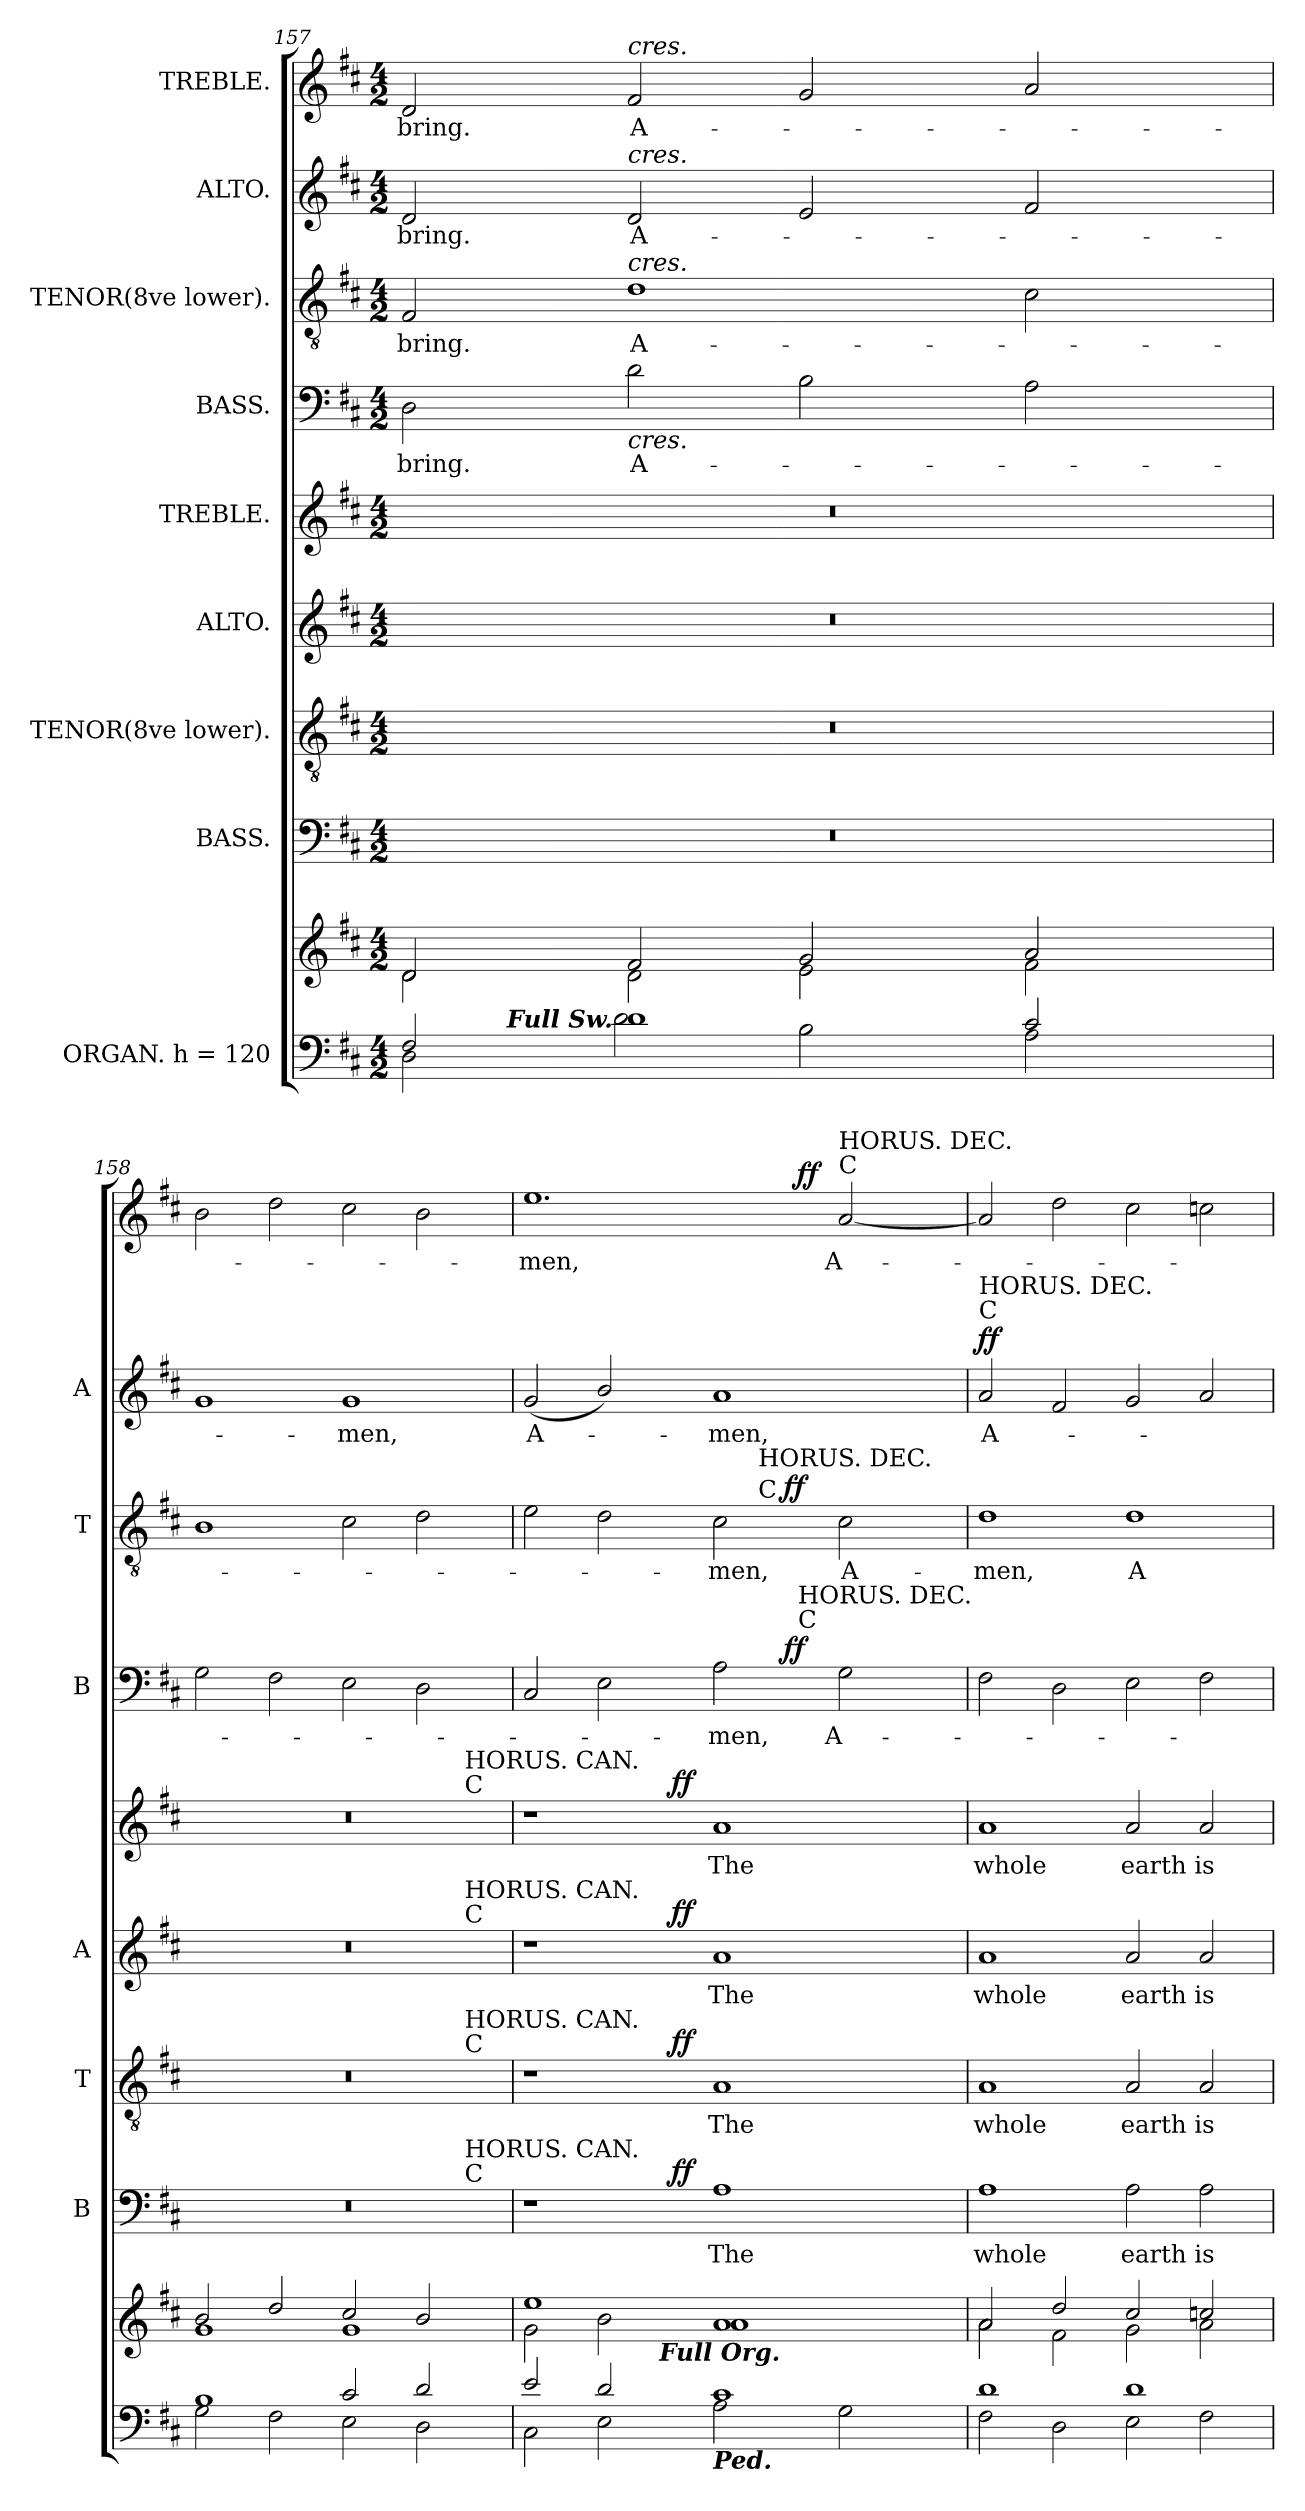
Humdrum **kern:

**kern	**kern	**kern	**text	**dynam	**kern	**text	**dynam	**kern	**text	**dynam	**kern	**text	**dynam	**kern	**text	**dynam	**kern	**text	**dynam	**kern	**text	**dynam	**kern	**text	**dynam
*part9	*part9	*part8	*part8	*part8	*part7	*part7	*part7	*part6	*part6	*part6	*part5	*part5	*part5	*part4	*part4	*part4	*part3	*part3	*part3	*part2	*part2	*part2	*part1	*part1	*part1
*staff10	*staff9	*staff8	*staff8	*staff8	*staff7	*staff7	*staff7	*staff6	*staff6	*staff6	*staff5	*staff5	*staff5	*staff4	*staff4	*staff4	*staff3	*staff3	*staff3	*staff2	*staff2	*staff2	*staff1	*staff1	*staff1
*I"ORGAN.  h = 120	*	*I"BASS.	*	*	*I"TENOR(8ve lower).	*	*	*I"ALTO.	*	*	*I"TREBLE.	*	*	*I"BASS.	*	*	*I"TENOR(8ve lower).	*	*	*I"ALTO.	*	*	*I"TREBLE.	*	*
*	*	*I'B	*	*	*I'T	*	*	*I'A	*	*	*	*	*	*I'B	*	*	*I'T	*	*	*I'A	*	*	*	*	*
*clefF4	*clefG2	*clefF4	*	*	*clefGv2	*	*	*clefG2	*	*	*clefG2	*	*	*clefF4	*	*	*clefGv2	*	*	*clefG2	*	*	*clefG2	*	*
*	*	*	*	*	*ITrd7c12	*	*	*	*	*	*	*	*	*	*	*	*ITrd7c12	*	*	*	*	*	*	*	*
*k[f#c#]	*k[f#c#]	*k[f#c#]	*	*	*k[f#c#]	*	*	*k[f#c#]	*	*	*k[f#c#]	*	*	*k[f#c#]	*	*	*k[f#c#]	*	*	*k[f#c#]	*	*	*k[f#c#]	*	*
*D:	*D:	*D:	*	*	*D:	*	*	*D:	*	*	*D:	*	*	*D:	*	*	*D:	*	*	*D:	*	*	*D:	*	*
*M4/2	*M4/2	*M4/2	*	*	*M4/2	*	*	*M4/2	*	*	*M4/2	*	*	*M4/2	*	*	*M4/2	*	*	*M4/2	*	*	*M4/2	*	*
=157	=157	=157	=157	=157	=157	=157	=157	=157	=157	=157	=157	=157	=157	=157	=157	=157	=157	=157	=157	=157	=157	=157	=157	=157	=157
*^	*^	*	*	*	*	*	*	*	*	*	*	*	*	*	*	*	*	*	*	*	*	*	*	*	*
!	!	!	!	!LO:N:vis=1	!	!	!LO:N:vis=1	!	!	!LO:N:vis=1	!	!	!LO:N:vis=1	!	!	!	!LO:LY:b	!	!	!LO:LY:b	!	!	!LO:LY:b	!	!	!LO:LY:b	!
*	*^	*	*	*	*	*	*	*	*	*	*	*	*	*	*	*	*	*	*	*	*	*	*	*	*	*	*
2F#/	2D\	8..ryy	2d/	2d\	0r	.	.	0r	.	.	0r	.	.	0r	.	.	2D\	bring.	.	2FF#/	bring.	.	2d/	bring.	.	2d/	bring.	.
!	!	!LO:TX:a:Bi:t=Full Sw.	!	!	!	!	!	!	!	!	!	!	!	!	!	!	!	!	!	!	!	!	!	!	!	!	!	!
.	.	1ryy	.	.	.	.	.	.	.	.	.	.	.	.	.	.	.	.	.	.	.	.	.	.	.	.	.	.
!	!	!	!	!	!	!	!	!	!	!	!	!	!	!	!	!	!	!	!	!	!	!	!	!	!	!LO:TX:a:i:t=cres.	!	!
!	!	!	!	!	!	!	!	!	!	!	!	!	!	!	!	!	!	!	!	!	!	!	!LO:TX:a:i:t=cres.	!	!	!	!	!
!	!	!	!	!	!	!	!	!	!	!	!	!	!	!	!	!	!	!	!	!LO:TX:a:i:t=cres.	!	!	!	!	!	!	!	!
!	!	!	!	!	!	!	!	!	!	!	!	!	!	!	!	!	!LO:TX:b:i:t=cres.	!	!	!	!	!	!	!	!	!	!	!
!	!	!	!	!	!	!	!	!	!	!	!	!	!	!	!	!	!	!LO:LY:b	!	!	!LO:LY:b	!	!	!LO:LY:b	!	!	!LO:LY:b	!
1d	2d\	.	2f#/	2d\	.	.	.	.	.	.	.	.	.	.	.	.	2d\	A-	.	1D	A-	.	2d/	A-	.	2f#/	A-	.
.	2B\	.	2g/	2e\	.	.	.	.	.	.	.	.	.	.	.	.	2B\	.	.	.	.	.	2e/	.	.	2g/	.	.
.	.	2ryy	.	.	.	.	.	.	.	.	.	.	.	.	.	.	.	.	.	.	.	.	.	.	.	.	.	.
2c#/	2A\	.	2a/	2f#\	.	.	.	.	.	.	.	.	.	.	.	.	2A\	.	.	2C#\	.	.	2f#/	.	.	2a/	.	.
.	.	4ryy	.	.	.	.	.	.	.	.	.	.	.	.	.	.	.	.	.	.	.	.	.	.	.	.	.	.
.	.	32ryy	.	.	.	.	.	.	.	.	.	.	.	.	.	.	.	.	.	.	.	.	.	.	.	.	.	.
=158	=158	=158	=158	=158	=158	=158	=158	=158	=158	=158	=158	=158	=158	=158	=158	=158	=158	=158	=158	=158	=158	=158	=158	=158	=158	=158	=158	=158
!	!	!	!	!	!LO:N:vis=1	!	!	!LO:N:vis=1	!	!	!LO:N:vis=1	!	!	!LO:N:vis=1	!	!	!	!	!	!	!	!	!	!	!	!	!	!
*	*v	*v	*	*	*^	*	*	*^	*	*	*^	*	*	*^	*	*	*	*	*	*	*	*	*	*	*	*	*	*
1B	2G\	2b/	1g	0r	1..ryy	.	.	0r	1..ryy	.	.	0r	1..ryy	.	.	0r	1..ryy	.	.	2G\	.	.	1BB	.	.	1g	.	.	2b\	.	.
.	2F#\	2dd/	.	.	.	.	.	.	.	.	.	.	.	.	.	.	.	.	.	2F#\	.	.	.	.	.	.	.	.	2dd\	.	.
!	!	!	!	!	!	!	!	!	!	!	!	!	!	!	!	!	!	!	!	!	!	!	!	!	!	!	!LO:LY:b	!	!	!	!
2c#/	2E\	2cc#/	1g	.	.	.	.	.	.	.	.	.	.	.	.	.	.	.	.	2E\	.	.	2C#\	.	.	1g	-men,	.	2cc#\	.	.
2d/	2D\	2b/	.	.	.	.	.	.	.	.	.	.	.	.	.	.	.	.	.	2D\	.	.	2D\	.	.	.	.	.	2b\	.	.
!	!	!	!	!	!	!	!	!	!	!	!	!	!	!	!	!	!LO:TX:a:t=C	!	!	!	!	!	!	!	!	!	!	!	!	!	!
!	!	!	!	!	!	!	!	!	!	!	!	!	!	!	!	!	!LO:TX:a:t=HORUS. CAN.	!	!	!	!	!	!	!	!	!	!	!	!	!	!
!	!	!	!	!	!	!	!	!	!	!	!	!	!LO:TX:a:t=C	!	!	!	!	!	!	!	!	!	!	!	!	!	!	!	!	!	!
!	!	!	!	!	!	!	!	!	!	!	!	!	!LO:TX:a:t=HORUS. CAN.	!	!	!	!	!	!	!	!	!	!	!	!	!	!	!	!	!	!
!	!	!	!	!	!	!	!	!	!LO:TX:a:t=C	!	!	!	!	!	!	!	!	!	!	!	!	!	!	!	!	!	!	!	!	!	!
!	!	!	!	!	!	!	!	!	!LO:TX:a:t=HORUS. CAN.	!	!	!	!	!	!	!	!	!	!	!	!	!	!	!	!	!	!	!	!	!	!
!	!	!	!	!	!LO:TX:a:t=C	!	!	!	!	!	!	!	!	!	!	!	!	!	!	!	!	!	!	!	!	!	!	!	!	!	!
!	!	!	!	!	!LO:TX:a:t=HORUS. CAN.	!	!	!	!	!	!	!	!	!	!	!	!	!	!	!	!	!	!	!	!	!	!	!	!	!	!
.	.	.	.	.	4ryy	.	.	.	4ryy	.	.	.	4ryy	.	.	.	4ryy	.	.	.	.	.	.	.	.	.	.	.	.	.	.
=159	=159	=159	=159	=159	=159	=159	=159	=159	=159	=159	=159	=159	=159	=159	=159	=159	=159	=159	=159	=159	=159	=159	=159	=159	=159	=159	=159	=159	=159	=159	=159
!	!	!	!	!	!	!	!	!	!	!	!	!	!	!	!	!	!	!	!	!	!	!	!	!	!	!	!LO:LY:b	!	!	!LO:LY:b	!
*	*	*	*^	*	*	*	*	*	*	*	*	*	*	*	*	*	*	*	*	*^	*	*	*^	*	*	*	*	*	*^	*	*
*	*	*	*	*	*	*	*	*	*	*	*	*	*	*	*	*	*	*	*	*	*	*^	*	*	*	*^	*	*	*	*	*	*	*	*	*
2e/	2C#\	1ee	2g\	2ryy	1r	2ryy	.	.	1r	2ryy	.	.	1r	2ryy	.	.	1r	2ryy	.	.	2C#/	1ryy	1ryy	.	.	2E\	1ryy	1ryy	.	.	(<2g/	A-	.	1.ee	1ryy	-men,	.
2d/	2E\	.	2b\	4ryy	.	4ryy	.	.	.	4ryy	.	.	.	4ryy	.	.	.	4ryy	.	.	2E\	.	.	.	.	2D\	.	.	.	.	2b/)	.	.	.	.	.	.
.	.	.	.	32ryy	.	16ryy	.	.	.	16ryy	.	.	.	16ryy	.	.	.	16ryy	.	.	.	.	.	.	.	.	.	.	.	.	.	.	.	.	.	.	.
!	!	!	!	!LO:TX:b:Bi:t=Full Org.	!	!	!	!	!	!	!	!	!	!	!	!	!	!	!	!	!	!	!	!	!	!	!	!	!	!	!	!	!	!	!	!	!
.	.	.	.	1ryy	.	.	.	.	.	.	.	.	.	.	.	.	.	.	.	.	.	.	.	.	.	.	.	.	.	.	.	.	.	.	.	.	.
!	!	!	!	!	!	!	!	!LO:DY:b	!	!	!	!LO:DY:b	!	!	!	!LO:DY:b	!	!	!	!LO:DY:b	!	!	!	!	!	!	!	!	!	!	!	!	!	!	!	!	!
.	.	.	.	.	.	1ryy	.	ff	.	1ryy	.	ff	.	1ryy	.	ff	.	1ryy	.	ff	.	.	.	.	.	.	.	.	.	.	.	.	.	.	.	.	.
!LO:TX:b:Bi:t=Ped.	!	!	!	!	!	!	!	!	!	!	!	!	!	!	!	!	!	!	!	!	!	!	!	!	!	!	!	!	!	!	!	!	!	!	!	!	!
!	!	!	!	!	!	!	!LO:LY:b	!	!	!	!LO:LY:b	!	!	!	!LO:LY:b	!	!	!	!LO:LY:b	!	!	!	!	!LO:LY:b	!	!	!	!	!LO:LY:b	!	!	!LO:LY:b	!	!	!	!	!
1c#	2A\	1a	1a	.	1A	.	The	.	1AA	.	The	.	1a	.	The	.	1a	.	The	.	2A\	4ryy	4ryy	-men,	.	2C#\	4ryy	8..ryy	-men,	.	1a	-men,	.	.	4ryy	.	.
!	!	!	!	!	!	!	!	!	!	!	!	!	!	!	!	!	!	!	!	!	!	!	!	!	!	!	!	!LO:TX:a:t=C	!	!	!	!	!	!	!	!	!
!	!	!	!	!	!	!	!	!	!	!	!	!	!	!	!	!	!	!	!	!	!	!	!	!	!	!	!	!LO:TX:a:t=HORUS. DEC.	!	!	!	!	!	!	!	!	!
.	.	.	.	.	.	.	.	.	.	.	.	.	.	.	.	.	.	.	.	.	.	.	.	.	.	.	.	2ryy	.	.	.	.	.	.	.	.	.
.	.	.	.	.	.	.	.	.	.	.	.	.	.	.	.	.	.	.	.	.	.	32ryy	16ryy	.	.	.	32ryy	.	.	.	.	.	.	.	16ryy	.	.
!	!	!	!	!	!	!	!	!	!	!	!	!	!	!	!	!	!	!	!	!	!	!	!	!	!LO:DY:b	!	!	!	!	!LO:DY:b	!	!	!	!	!	!	!
.	.	.	.	.	.	.	.	.	.	.	.	.	.	.	.	.	.	.	.	.	.	2ryy	.	.	ff	.	2ryy	.	.	ff	.	.	.	.	.	.	.
!	!	!	!	!	!	!	!	!	!	!	!	!	!	!	!	!	!	!	!	!	!	!	!LO:TX:a:t=C	!	!	!	!	!	!	!	!	!	!	!	!	!	!
!	!	!	!	!	!	!	!	!	!	!	!	!	!	!	!	!	!	!	!	!	!	!	!LO:TX:a:t=HORUS. DEC.	!	!	!	!	!	!	!	!	!	!	!	!	!	!
!	!	!	!	!	!	!	!	!	!	!	!	!	!	!	!	!	!	!	!	!	!	!	!	!	!	!	!	!	!	!	!	!	!	!	!	!	!LO:DY:b
.	.	.	.	.	.	.	.	.	.	.	.	.	.	.	.	.	.	.	.	.	.	.	2ryy	.	.	.	.	.	.	.	.	.	.	.	2ryy	.	ff
!	!	!	!	!	!	!	!	!	!	!	!	!	!	!	!	!	!	!	!	!	!	!	!	!	!	!	!	!	!	!	!	!	!	!LO:TX:a:t=C	!	!	!
!	!	!	!	!	!	!	!	!	!	!	!	!	!	!	!	!	!	!	!	!	!	!	!	!	!	!	!	!	!	!	!	!	!	!LO:TX:a:t=HORUS. DEC.	!	!	!
!	!	!	!	!	!	!	!	!	!	!	!	!	!	!	!	!	!	!	!	!	!	!	!	!LO:LY:b	!	!	!	!	!LO:LY:b	!	!	!	!	!	!	!LO:LY:b	!
.	2G\	.	.	.	.	.	.	.	.	.	.	.	.	.	.	.	.	.	.	.	2G\	.	.	A-	.	2C#\	.	.	A-	.	.	.	.	[<2a/	.	A-	.
.	.	.	.	.	.	.	.	.	.	.	.	.	.	.	.	.	.	.	.	.	.	.	.	.	.	.	.	4ryy	.	.	.	.	.	.	.	.	.
.	.	.	.	8..ryy	.	.	.	.	.	.	.	.	.	.	.	.	.	.	.	.	.	8..ryy	.	.	.	.	8..ryy	.	.	.	.	.	.	.	.	.	.
.	.	.	.	.	.	8.ryy	.	.	.	8.ryy	.	.	.	8.ryy	.	.	.	8.ryy	.	.	.	.	8.ryy	.	.	.	.	.	.	.	.	.	.	.	8.ryy	.	.
.	.	.	.	.	.	.	.	.	.	.	.	.	.	.	.	.	.	.	.	.	.	.	.	.	.	.	.	32ryy	.	.	.	.	.	.	.	.	.
=160	=160	=160	=160	=160	=160	=160	=160	=160	=160	=160	=160	=160	=160	=160	=160	=160	=160	=160	=160	=160	=160	=160	=160	=160	=160	=160	=160	=160	=160	=160	=160	=160	=160	=160	=160	=160	=160
!	!	!	!	!	!	!	!	!	!	!	!	!	!	!	!	!	!	!	!	!	!	!	!	!	!	!	!	!	!	!	!LO:TX:a:t=C	!	!	!	!	!	!
!	!	!	!	!	!	!	!	!	!	!	!	!	!	!	!	!	!	!	!	!	!	!	!	!	!	!	!	!	!	!	!LO:TX:a:t=HORUS. DEC.	!	!	!	!	!	!
!	!	!	!	!	!	!	!LO:LY:b	!	!	!	!LO:LY:b	!	!	!	!LO:LY:b	!	!	!	!LO:LY:b	!	!	!	!	!	!	!	!	!	!LO:LY:b	!	!	!LO:LY:b	!LO:DY:b	!	!	!	!
*	*	*	*v	*v	*	*	*	*	*v	*v	*	*	*v	*v	*	*	*v	*v	*	*	*v	*v	*v	*	*	*v	*v	*v	*	*	*	*	*	*v	*v	*	*
*	*	*	*	*v	*v	*	*	*	*	*	*	*	*	*	*	*	*	*	*	*	*	*	*	*	*	*	*	*
1d	2F#\	2a/	2a\	1A	whole	.	1AA	whole	.	1a	whole	.	1a	whole	.	2F#\	.	.	1D	-men,	.	2a/	A-	ff	2a/]	.	.
.	2D\	2dd/	2f#\	.	.	.	.	.	.	.	.	.	.	.	.	2D\	.	.	.	.	.	2f#/	.	.	2dd\	.	.
!	!	!	!	!	!LO:LY:b	!	!	!LO:LY:b	!	!	!LO:LY:b	!	!	!LO:LY:b	!	!	!	!	!	!LO:LY:b	!	!	!	!	!	!	!
1d	2E\	2cc#/	2g\	2A\	earth	.	2AA/	earth	.	2a/	earth	.	2a/	earth	.	2E\	.	.	1D	A-	.	2g/	.	.	2cc#\	.	.
!	!	!	!	!	!LO:LY:b	!	!	!LO:LY:b	!	!	!LO:LY:b	!	!	!LO:LY:b	!	!	!	!	!	!	!	!	!	!	!	!	!
.	2F#\	2ccn/	2a\	2A\	is	.	2AA/	is	.	2a/	is	.	2a/	is	.	2F#\	.	.	.	.	.	2a/	.	.	2ccn\	.	.
*v	*v	*	*	*	*	*	*	*	*	*	*	*	*	*	*	*	*	*	*	*	*	*	*	*	*	*	*
*	*v	*v	*	*	*	*	*	*	*	*	*	*	*	*	*	*	*	*	*	*	*	*	*	*	*	*
=	=	=	=	=	=	=	=	=	=	=	=	=	=	=	=	=	=	=	=	=	=	=	=	=	=
*-	*-	*-	*-	*-	*-	*-	*-	*-	*-	*-	*-	*-	*-	*-	*-	*-	*-	*-	*-	*-	*-	*-	*-	*-	*-
